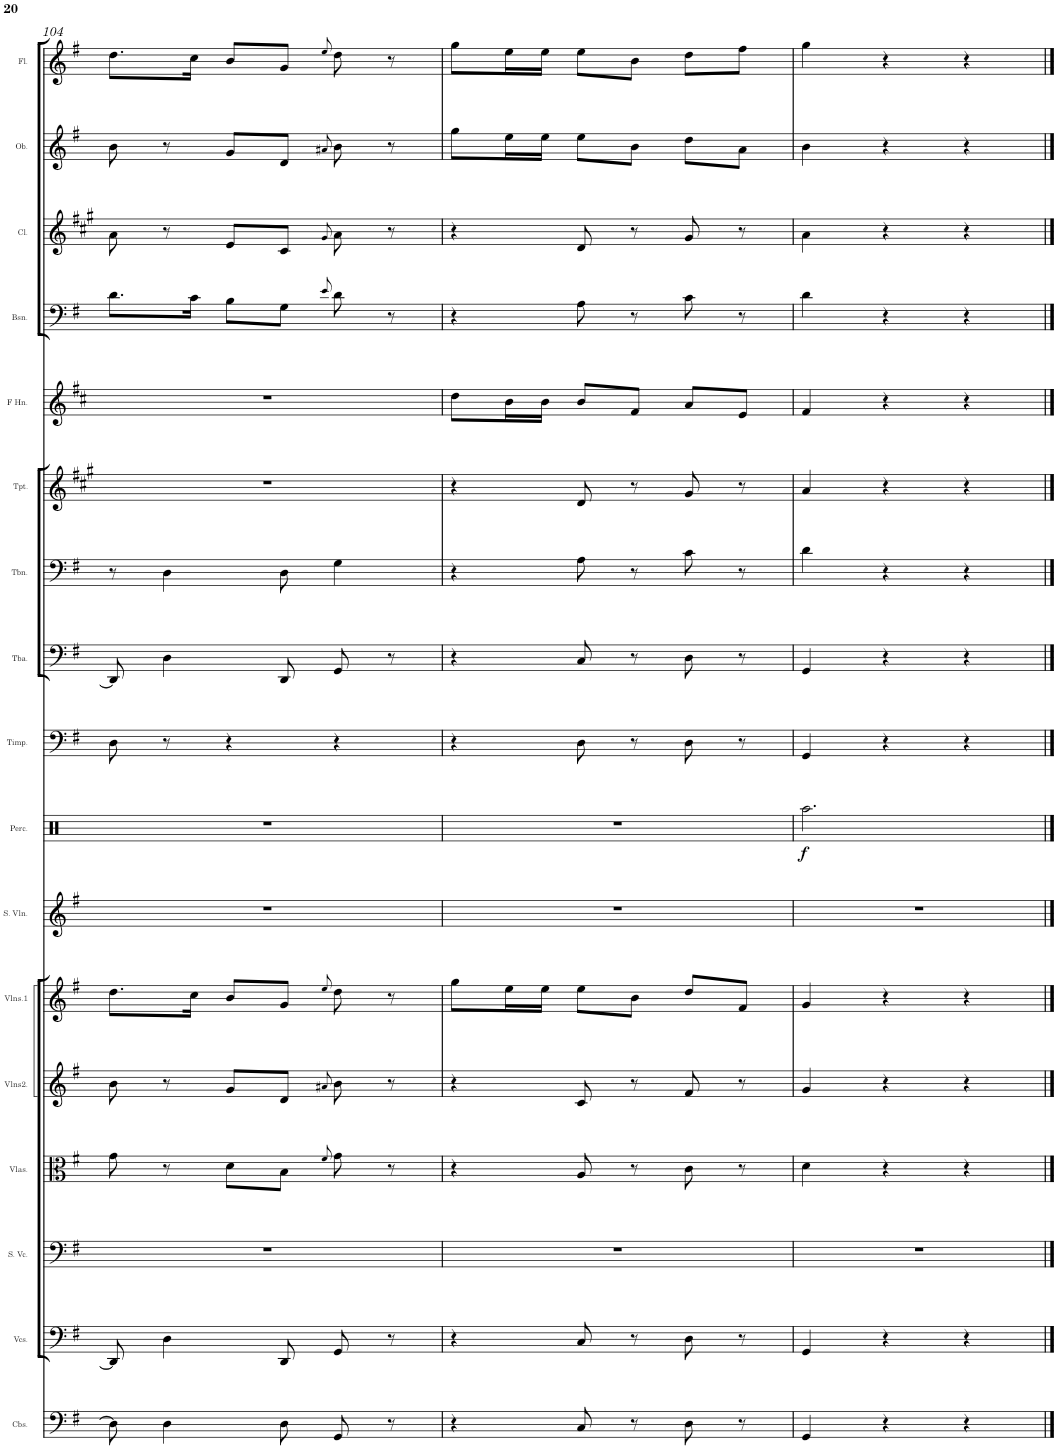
**kern	**kern	**kern	**kern	**kern	**kern	**kern	**kern	**dynam	**kern	**kern	**kern	**kern	**kern	**kern	**kern	**kern	**kern
*part17	*part16	*part15	*part14	*part13	*part12	*part11	*part10	*part10	*part9	*part8	*part7	*part6	*part5	*part4	*part3	*part2	*part1
*staff17	*staff16	*staff15	*staff14	*staff13	*staff12	*staff11	*staff10	*staff10	*staff9	*staff8	*staff7	*staff6	*staff5	*staff4	*staff3	*staff2	*staff1
*I"Contrabass Section	*I"Violoncello Section	*I"Solo cello	*I"Viola Section	*I"Violin Section2	*I"Violin Section1	*I"Solo Violin	*I"Percussion	*	*I"Timpani	*I"Tuba	*I"Trombone	*I"Trumpet	*I"French Horn	*I"Bassoon	*I"Clarinet	*I"Oboe	*I"Flute
*I'Cbs.	*I'Vcs.	*	*I'Vlas.	*I'Vlns2.	*I'Vlns.1	*I'S. Vln.	*I'Perc.	*	*I'Timp.	*I'Tba.	*I'Tbn.	*I'Tpt.	*I'F Hn.	*I'Bsn.	*I'Cl.	*I'Ob.	*I'Fl.
!!LO:PB:g=z
*clefF4	*clefF4	*clefF4	*clefC3	*clefG2	*clefG2	*clefG2	*clefX	*	*clefF4	*clefF4	*clefF4	*clefG2	*clefG2	*clefF4	*clefG2	*clefG2	*clefG2
*Trd7c12	*	*	*	*	*	*	*	*	*	*	*	*Trd1c2	*Trd4c7	*	*Trd1c2	*	*
*k[f#]	*k[f#]	*k[f#]	*k[f#]	*k[f#]	*k[f#]	*k[f#]	*k[f#]	*	*k[f#]	*k[f#]	*k[f#]	*k[f#c#g#]	*k[f#c#]	*k[f#]	*k[f#c#g#]	*k[f#]	*k[f#]
*G:	*G:	*G:	*G:	*G:	*G:	*G:	*G:	*	*G:	*G:	*G:	*A:	*D:	*G:	*A:	*G:	*G:
*M3/4	*M3/4	*M3/4	*M3/4	*M3/4	*M3/4	*M3/4	*M3/4	*	*M3/4	*M3/4	*M3/4	*M3/4	*M3/4	*M3/4	*M3/4	*M3/4	*M3/4
=104	=104	=104	=104	=104	=104	=104	=104	=104	=104	=104	=104	=104	=104	=104	=104	=104	=104
8D\]	8DD/]	2.r	8g\	8b\	8.dd\L	2.r	2.r	.	8D\	8DD/]	8r	2.r	2.r	8.d\L	8a\	8b\	8.dd\L
4D\	4D\	.	8r	8r	.	.	.	.	8r	4D\	4D\	.	.	.	8r	8r	.
.	.	.	.	.	16cc\Jk	.	.	.	.	.	.	.	.	16c\Jk	.	.	16cc\Jk
.	.	.	8d\L	8g/L	8b/L	.	.	.	4r	.	.	.	.	8B\L	8e/L	8g/L	8b/L
8D\	8DD/	.	8B\J	8d/J	8g/J	.	.	.	.	8DD/	8D\	.	.	8G\J	8c#/J	8d/J	8g/J
.	.	.	8qf#/	8qa#X/	8qee/	.	.	.	.	.	.	.	.	8qe/	8qg#/	8qa#X/	8qee/
8GG/	8GG/	.	8g\	8b\	8dd\	.	.	.	4r	8GG/	4G\	.	.	8d\	8a\	8b\	8dd\
8r	8r	.	8r	8r	8r	.	.	.	.	8r	.	.	.	8r	8r	8r	8r
=105	=105	=105	=105	=105	=105	=105	=105	=105	=105	=105	=105	=105	=105	=105	=105	=105	=105
4r	4r	2.r	4r	4r	8gg\L	2.r	2.r	.	4r	4r	4r	4r	8dd\L	4r	4r	8gg\L	8gg\L
.	.	.	.	.	16ee\L	.	.	.	.	.	.	.	16b\L	.	.	16ee\L	16ee\L
.	.	.	.	.	16ee\JJ	.	.	.	.	.	.	.	16b\JJ	.	.	16ee\JJ	16ee\JJ
8C/	8C/	.	8A/	8c/	8ee\L	.	.	.	8D\	8C/	8A\	8d/	8b/L	8A\	8d/	8ee\L	8ee\L
8r	8r	.	8r	8r	8b\J	.	.	.	8r	8r	8r	8r	8f#/J	8r	8r	8b\J	8b\J
8D\	8D\	.	8c\	8f#/	8dd/L	.	.	.	8D\	8D\	8c\	8g#/	8a/L	8c\	8g#/	8dd\L	8dd\L
8r	8r	.	8r	8r	8f#/J	.	.	.	8r	8r	8r	8r	8e/J	8r	8r	8a\J	8ff#\J
=106	=106	=106	=106	=106	=106	=106	=106	=106	=106	=106	=106	=106	=106	=106	=106	=106	=106
!	!	!	!	!	!	!	!	!LO:DY:b	!	!	!	!	!	!	!	!	!
4GG/	4GG/	2.r	4d\	4g/	4g/	2.r	2.Raa\	f	4GG/	4GG/	4d\	4a/	4f#/	4d\	4a\	4b\	4gg\
4r	4r	.	4r	4r	4r	.	.	.	4r	4r	4r	4r	4r	4r	4r	4r	4r
4r	4r	.	4r	4r	4r	.	.	.	4r	4r	4r	4r	4r	4r	4r	4r	4r
==	==	==	==	==	==	==	==	==	==	==	==	==	==	==	==	==	==
*-	*-	*-	*-	*-	*-	*-	*-	*-	*-	*-	*-	*-	*-	*-	*-	*-	*-
